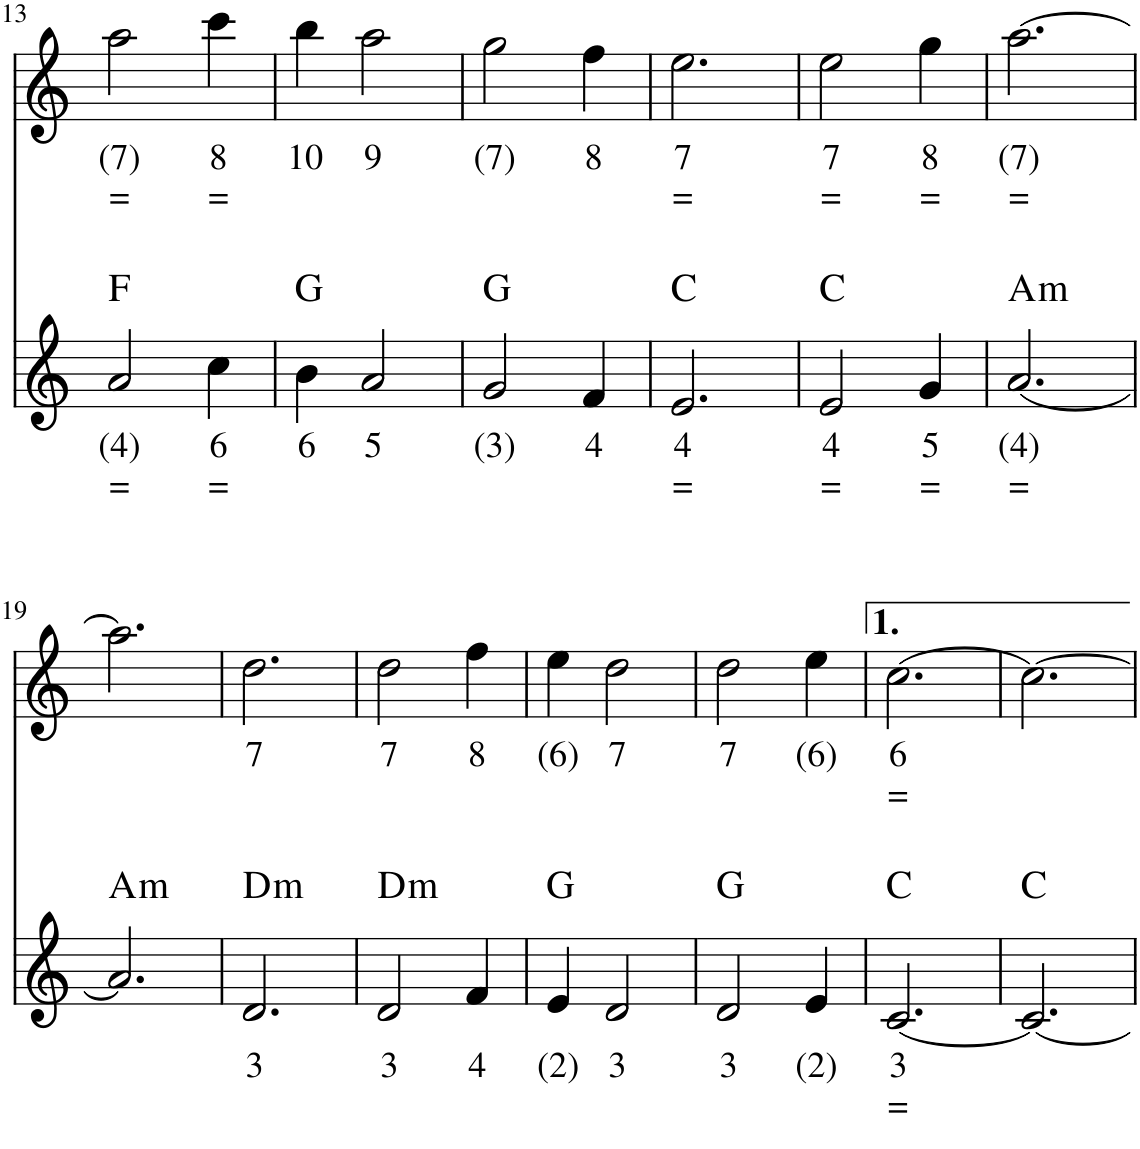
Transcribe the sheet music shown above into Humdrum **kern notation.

**kern	**text	**text	**harte	**kern	**text	**text
*part2	*part2	*part2	*part2	*part1	*part1	*part1
*staff2	*staff2	*staff2	*	*staff1	*staff1	*staff1
*I"Stem	*	*	*	*I"Stem	*	*
!!LO:PB:g=z
*clefG2	*	*	*	*clefG2	*	*
*k[]	*	*	*	*k[]	*	*
*M3/4	*	*	*	*M3/4	*	*
=13	=13	=13	=13	=13	=13	=13
!	!LO:LY:b	!LO:LY:b	!	!	!LO:LY:b	!LO:LY:b
2a/	(4)	=	F:maj	2aa\	(7)	=
!	!LO:LY:b	!LO:LY:b	!	!	!LO:LY:b	!LO:LY:b
4cc\	6	=	.	4ccc\	8	=
=14	=14	=14	=14	=14	=14	=14
!	!LO:LY:b	!	!	!	!LO:LY:b	!
4b\	6	.	G:maj	4bb\	10	.
!	!LO:LY:b	!	!	!	!LO:LY:b	!
2a/	5	.	.	2aa\	9	.
=15	=15	=15	=15	=15	=15	=15
!	!LO:LY:b	!	!	!	!LO:LY:b	!
2g/	(3)	.	G:maj	2gg\	(7)	.
!	!LO:LY:b	!	!	!	!LO:LY:b	!
4f/	4	.	.	4ff\	8	.
=16	=16	=16	=16	=16	=16	=16
!	!LO:LY:b	!LO:LY:b	!	!	!LO:LY:b	!LO:LY:b
2.e/	4	=	C:maj	2.ee\	7	=
=17	=17	=17	=17	=17	=17	=17
!	!LO:LY:b	!LO:LY:b	!	!	!LO:LY:b	!LO:LY:b
2e/	4	=	C:maj	2ee\	7	=
!	!LO:LY:b	!LO:LY:b	!	!	!LO:LY:b	!LO:LY:b
4g/	5	=	.	4gg\	8	=
=18	=18	=18	=18	=18	=18	=18
!	!LO:LY:b	!LO:LY:b	!LO:H:kt=m	!	!LO:LY:b	!LO:LY:b
[2.a/	(4)	=	A:min	[2.aa\	(7)	=
!!LO:LB:g=z
=19	=19	=19	=19	=19	=19	=19
!	!	!	!LO:H:kt=m	!	!	!
2.a/]	.	.	A:min	2.aa\]	.	.
=20	=20	=20	=20	=20	=20	=20
!	!LO:LY:b	!	!LO:H:kt=m	!	!LO:LY:b	!
2.d/	3	.	D:min	2.dd\	7	.
=21	=21	=21	=21	=21	=21	=21
!	!LO:LY:b	!	!LO:H:kt=m	!	!LO:LY:b	!
2d/	3	.	D:min	2dd\	7	.
!	!LO:LY:b	!	!	!	!LO:LY:b	!
4f/	4	.	.	4ff\	8	.
=22	=22	=22	=22	=22	=22	=22
!	!LO:LY:b	!	!	!	!LO:LY:b	!
4e/	(2)	.	G:maj	4ee\	(6)	.
!	!LO:LY:b	!	!	!	!LO:LY:b	!
2d/	3	.	.	2dd\	7	.
=23	=23	=23	=23	=23	=23	=23
!	!LO:LY:b	!	!	!	!LO:LY:b	!
2d/	3	.	G:maj	2dd\	7	.
!	!LO:LY:b	!	!	!	!LO:LY:b	!
4e/	(2)	.	.	4ee\	(6)	.
=24	=24	=24	=24	=24	=24	=24
!	!LO:LY:b	!LO:LY:b	!	!	!LO:LY:b	!LO:LY:b
[2.c/	3	=	C:maj	[2.cc\	6	=
=25	=25	=25	=25	=25	=25	=25
2.c/_	.	.	C:maj	2.cc\_	.	.
=	=	=	=	=	=	=
*-	*-	*-	*-	*-	*-	*-
